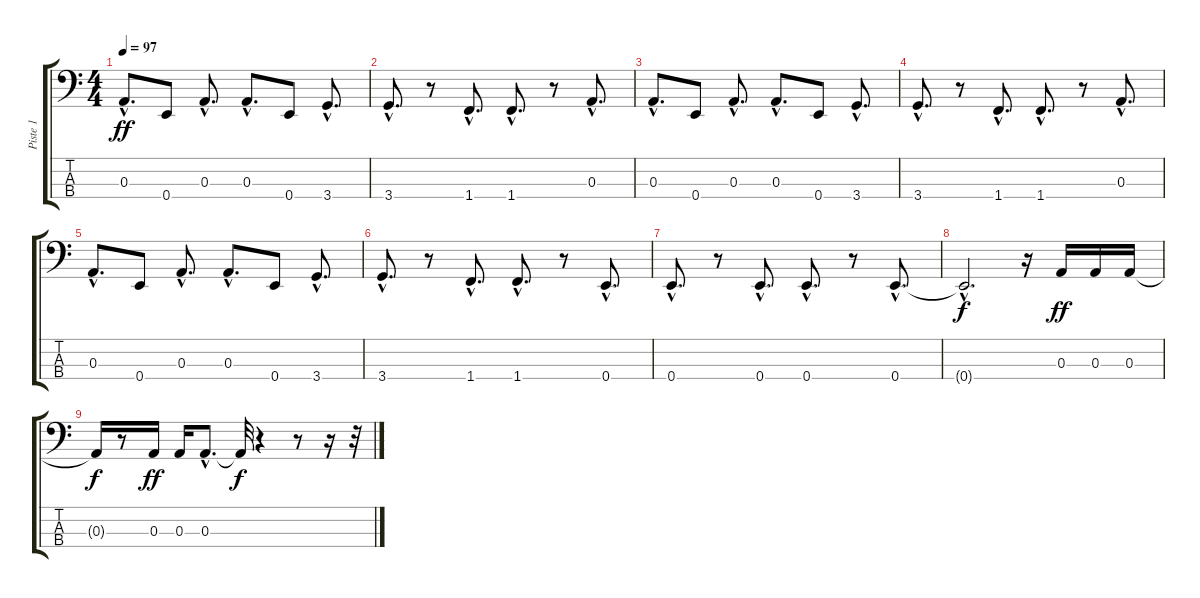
\track ("Piste 1" "Piste 1") {instrument electricbassfinger}
\staff {score tabs}
\tuning (G2 D2 A1 E1) {hide}
\ts (4 4)
\tempo 97
\clef f4
\ks c
0.3{hac}.8{d dy ff} 0.4.8 0.3{hac}.8{d} 0.3{hac}.8{d} 0.4.8 3.4{hac}.8{d} |
3.4{hac}.8{d} r.8 1.4{hac}.8{d} 1.4{hac}.8{d} r.8 0.3{hac}.8{d} |
0.3{hac}.8{d} 0.4.8 0.3{hac}.8{d} 0.3{hac}.8{d} 0.4.8 3.4{hac}.8{d} |
3.4{hac}.8{d} r.8 1.4{hac}.8{d} 1.4{hac}.8{d} r.8 0.3{hac}.8{d} |
0.3{hac}.8{d} 0.4.8 0.3{hac}.8{d} 0.3{hac}.8{d} 0.4.8 3.4{hac}.8{d} |
3.4{hac}.8{d} r.8 1.4{hac}.8{d} 1.4{hac}.8{d} r.8 0.4{hac}.8{d} |
0.4{hac}.8{d} r.8 0.4{hac}.8{d} 0.4{hac}.8{d} r.8 0.4{hac}.8{d} |
0.4{hac t}.2{d dy f} r.16 0.3.16{dy ff} 0.3.16 0.3.16 |
0.3{t}.16{dy f} r.8 0.3.16{dy ff} 0.3.16 0.3{hac}.8{d} 0.3{t}.32{dy f} r.4 r.8 r.16 r.32
